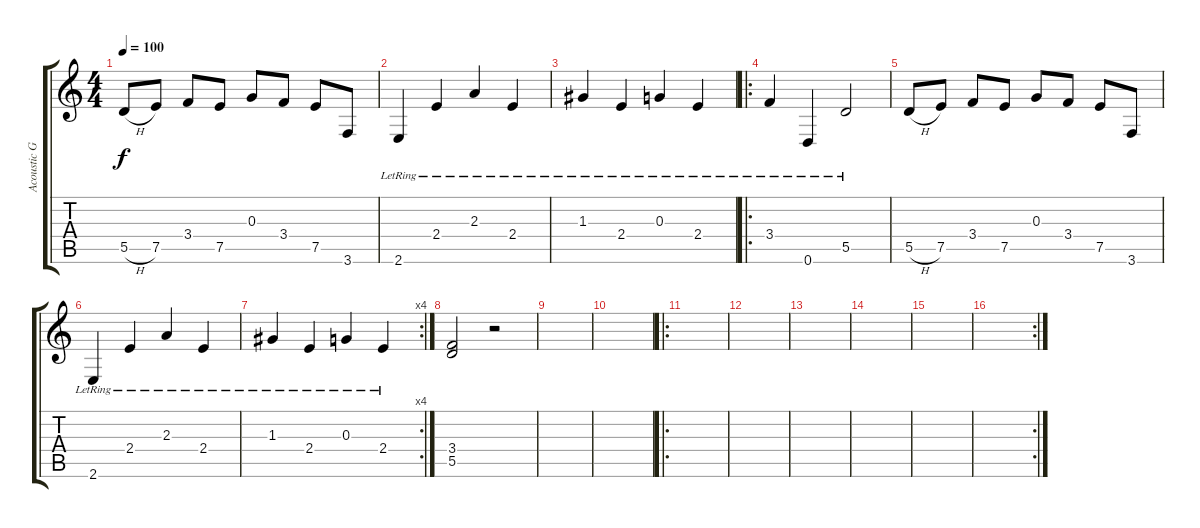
\track ("Acoustic Guitar" "Acoustic G") {instrument acousticguitarnylon}
\staff {score tabs}
\tuning (E4 B3 G3 D3 A2 D2) {hide}
\ts (4 4)
\tempo 100
\clef g2
\ks c
5.5{h}.8{dy f} 7.5.8 3.4.8 7.5.8 0.3.8 3.4.8 7.5.8 3.6.8 |
2.6{lr}.4 2.4{lr}.4 2.3{lr}.4 2.4{lr}.4 |
1.3{lr}.4 2.4{lr}.4 0.3{lr}.4 2.4{lr}.4 |
\ro
3.4{lr}.4 0.6{lr}.4 5.5{lr}.2 |
5.5{h}.8 7.5.8 3.4.8 7.5.8 0.3.8 3.4.8 7.5.8 3.6.8 |
2.6{lr}.4 2.4{lr}.4 2.3{lr}.4 2.4{lr}.4 |
\rc 4
1.3{lr}.4 2.4{lr}.4 0.3{lr}.4 2.4{lr}.4 |
(3.4 5.5).2 r.2 |
|
|
\ro
|
|
|
|
|
\rc 2
